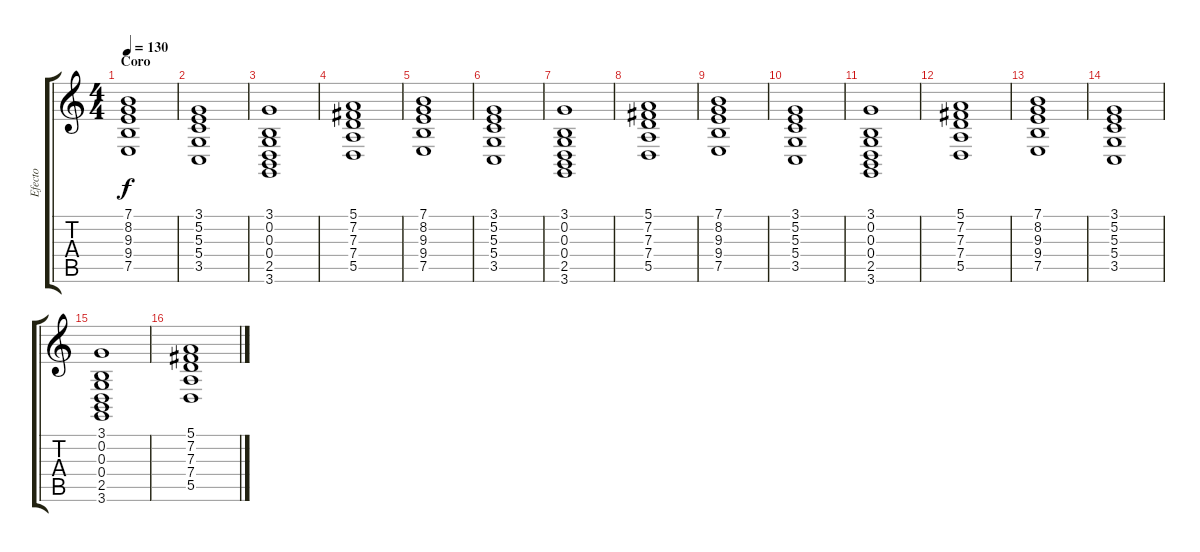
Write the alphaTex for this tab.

\track ("Efecto" "Efecto") {instrument fx6goblins}
\staff {score tabs}
\tuning (E4 B3 G3 D3 A2 E2) {hide}
\ts (4 4)
\section ("" "Coro")
\tempo 130
\clef g2
\ks c
(7.1 8.2 9.3 9.4 7.5).1{dy f instrument fx6goblins} |
(3.1 5.2 5.3 5.4 3.5).1 |
(3.1 0.2 0.3 0.4 2.5 3.6).1 |
(5.1 7.2 7.3 7.4 5.5).1{instrument fx6goblins} |
(7.1 8.2 9.3 9.4 7.5).1{instrument fx6goblins} |
(3.1 5.2 5.3 5.4 3.5).1 |
(3.1 0.2 0.3 0.4 2.5 3.6).1 |
(5.1 7.2 7.3 7.4 5.5).1{instrument fx6goblins} |
(7.1 8.2 9.3 9.4 7.5).1{instrument fx6goblins} |
(3.1 5.2 5.3 5.4 3.5).1 |
(3.1 0.2 0.3 0.4 2.5 3.6).1 |
(5.1 7.2 7.3 7.4 5.5).1{instrument fx6goblins} |
(7.1 8.2 9.3 9.4 7.5).1{instrument fx6goblins} |
(3.1 5.2 5.3 5.4 3.5).1 |
(3.1 0.2 0.3 0.4 2.5 3.6).1 |
(5.1 7.2 7.3 7.4 5.5).1{instrument fx6goblins}
